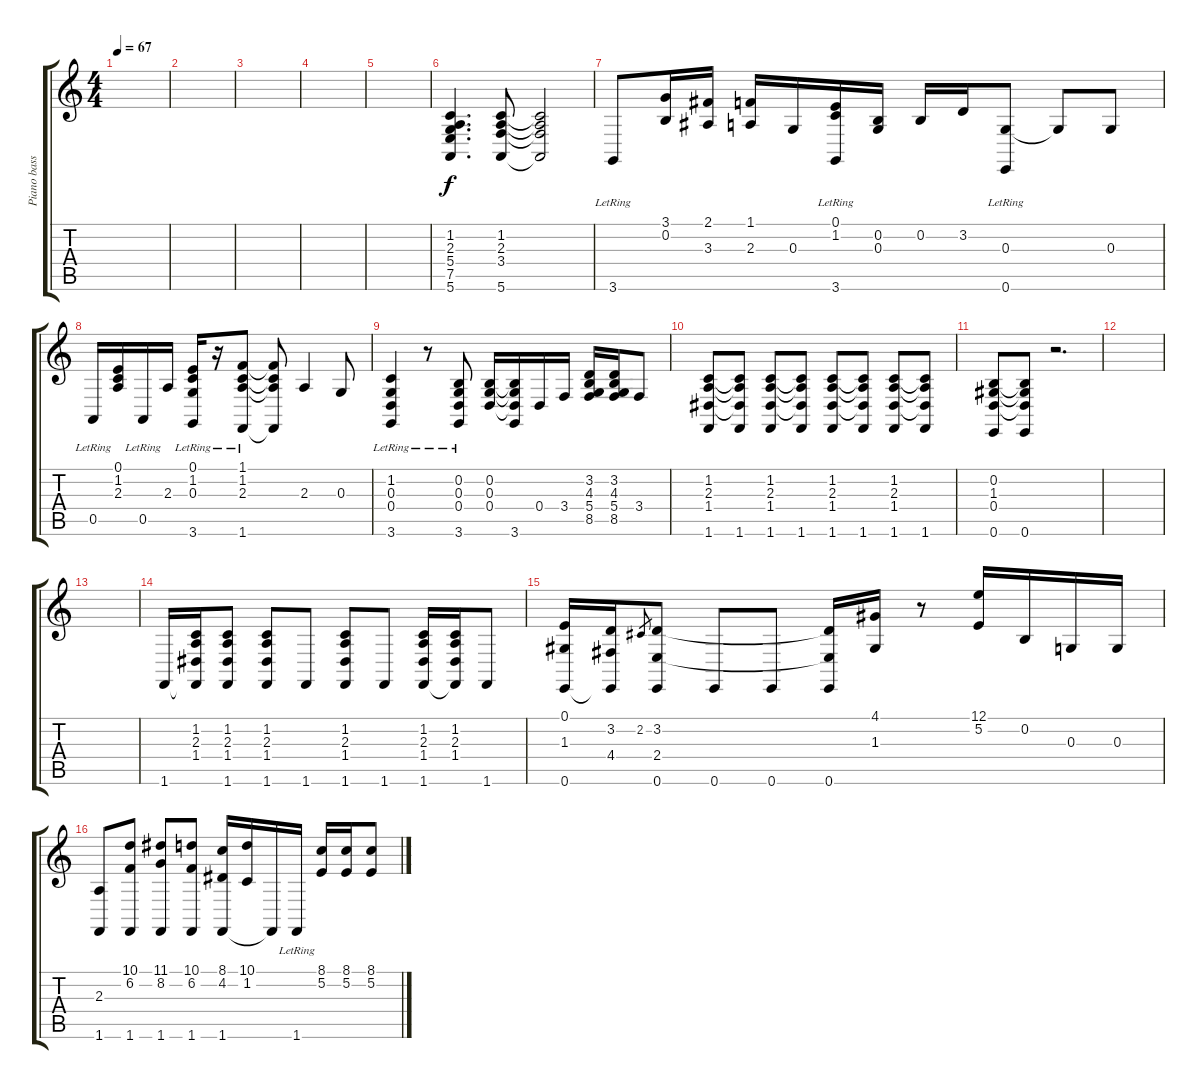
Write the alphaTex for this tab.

\track ("Piano basse" "Piano bass") {instrument acousticgrandpiano}
\staff {score tabs}
\tuning (E4 B3 G3 D3 A2 E2) {hide}
\ts (4 4)
\tempo 67
\clef g2
\ks c
|
|
|
|
|
(1.2 2.3 5.4 7.5 5.6).4{d} (1.2 2.3 3.4 5.6).8 (1.2{t} 2.3{t} 3.4{t} 5.6{t}).2 |
3.6{lr}.8 (3.1 0.2).16 (2.1 3.3).16 (1.1 2.3).16 0.3.16 (0.1 1.2 3.6{lr}).16 (0.2 0.3).16 0.2.16 3.2.16 (0.3 0.6{lr}).8 0.3{t}.8 0.3.8 |
0.5{lr}.16 (0.1 1.2 2.3).16 0.5{lr}.16 2.3.16 (0.1 1.2 0.3 3.6{lr}).16 r.16 (1.1 1.2 2.3 1.6{lr}).8 (1.1{t} 1.2{t} 2.3{t} 1.6{t}).8 2.3.4 0.3.8 |
(1.2 0.3 0.4 3.6{lr}).4 r.8 (0.2 0.3 0.4 3.6{lr}).8 (0.2 0.3 0.4).16 (0.2{t} 0.3{t} 0.4{t} 3.6).16 0.4.16 3.4.16 (3.2 4.3 5.4 8.5).16 (3.2 4.3 5.4 8.5).16 3.4.8 |
(1.2 2.3 1.4 1.6).8 (1.2{t} 2.3{t} 1.4{t} 1.6).8 (1.2 2.3 1.4 1.6).8 (1.2{t} 2.3{t} 1.4{t} 1.6).8 (1.2 2.3 1.4 1.6).8 (1.2{t} 2.3{t} 1.4{t} 1.6).8 (1.2 2.3 1.4 1.6).8 (1.2{t} 2.3{t} 1.4{t} 1.6).8 |
(0.2 1.3 0.4 0.6).8 (0.2{t} 1.3{t} 0.4{t} 0.6).8 r.2{d} |
|
|
1.6.16 (1.2 2.3 1.4 1.6{t}).16 (1.2 2.3 1.4 1.6).8 (1.2 2.3 1.4 1.6).8 1.6.8 (1.2 2.3 1.4 1.6).8 1.6.8 (1.2 2.3 1.4 1.6).16 (1.2 2.3 1.4 1.6{t}).16 1.6.8 |
(0.1 1.3 0.6).16 (3.2 4.4 0.6{t}).16 2.2.8{gr} (3.2 2.4 0.6).8 0.6.8 0.6.8 (3.2{t} 2.4{t} 0.6).16 (4.1 1.3).16 r.8 (12.1 5.2).16 0.2.16 0.3.16 0.3.16 |
(2.3 1.6).8 (10.1 6.2 1.6).8 (11.1 8.2 1.6).8 (10.1 6.2 1.6).8 (8.1 4.2 1.6).16 (10.1 1.2).16 1.6{t}.16 1.6{lr}.16 (8.1 5.2).16 (8.1 5.2).16 (8.1 5.2).8
